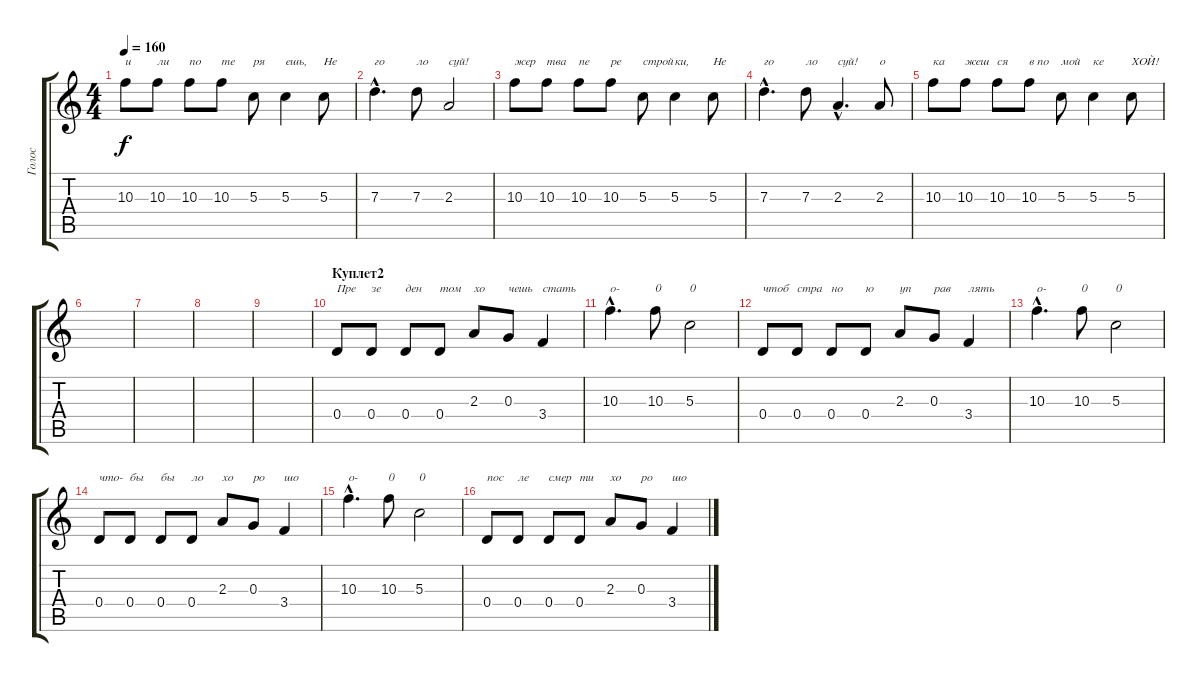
\track ("Голос" "Голос") {instrument banjo}
\staff {score tabs}
\tuning (E4 B3 G3 D3 A2 E2) {hide}
\displaytranspose 12
\ts (4 4)
\tempo 160
\clef g2
\ks c
10.3.8{txt "и" dy f} 10.3.8{txt "ли"} 10.3.8{txt "по"} 10.3.8{txt "те"} 5.3.8{txt "ря"} 5.3.4{txt "ешь,"} 5.3.8{txt "Не"} |
7.3{hac}.4{d txt "го"} 7.3.8{txt "ло"} 2.3.2{txt "суй!"} |
10.3.8{txt "жер"} 10.3.8{txt "тва"} 10.3.8{txt "пе"} 10.3.8{txt "ре"} 5.3.8{txt "строй"} 5.3.4{txt "ки,"} 5.3.8{txt "Не"} |
7.3{hac}.4{d txt "го"} 7.3.8{txt "ло"} 2.3{hac}.4{d txt "суй!"} 2.3.8{txt "о"} |
10.3.8{txt "ка"} 10.3.8{txt "жеш"} 10.3.8{txt "ся"} 10.3.8{txt "в по"} 5.3.8{txt "мой"} 5.3.4{txt "ке"} 5.3.8{txt "ХОЙ!"} |
|
|
|
|
\section ("" "Куплет2")
0.4.8{txt "Пре"} 0.4.8{txt "зе"} 0.4.8{txt "ден"} 0.4.8{txt "том"} 2.3.8{txt "хо"} 0.3.8{txt "чешь"} 3.4.4{txt "стать"} |
10.3{hac}.4{d txt "о-"} 10.3.8{txt "0"} 5.3.2{txt "0"} |
0.4.8{txt "чтоб"} 0.4.8{txt "стра"} 0.4.8{txt "но"} 0.4.8{txt "ю"} 2.3.8{txt "уп"} 0.3.8{txt "рав"} 3.4.4{txt "лять"} |
10.3{hac}.4{d txt "о-"} 10.3.8{txt "0"} 5.3.2{txt "0"} |
0.4.8{txt "что-"} 0.4.8{txt "бы"} 0.4.8{txt "бы"} 0.4.8{txt "ло"} 2.3.8{txt "хо"} 0.3.8{txt "ро"} 3.4.4{txt "шо"} |
10.3{hac}.4{d txt "о-"} 10.3.8{txt "0"} 5.3.2{txt "0"} |
0.4.8{txt "пос"} 0.4.8{txt "ле"} 0.4.8{txt "смер"} 0.4.8{txt "ти"} 2.3.8{txt "хо"} 0.3.8{txt "ро"} 3.4.4{txt "шо"}
